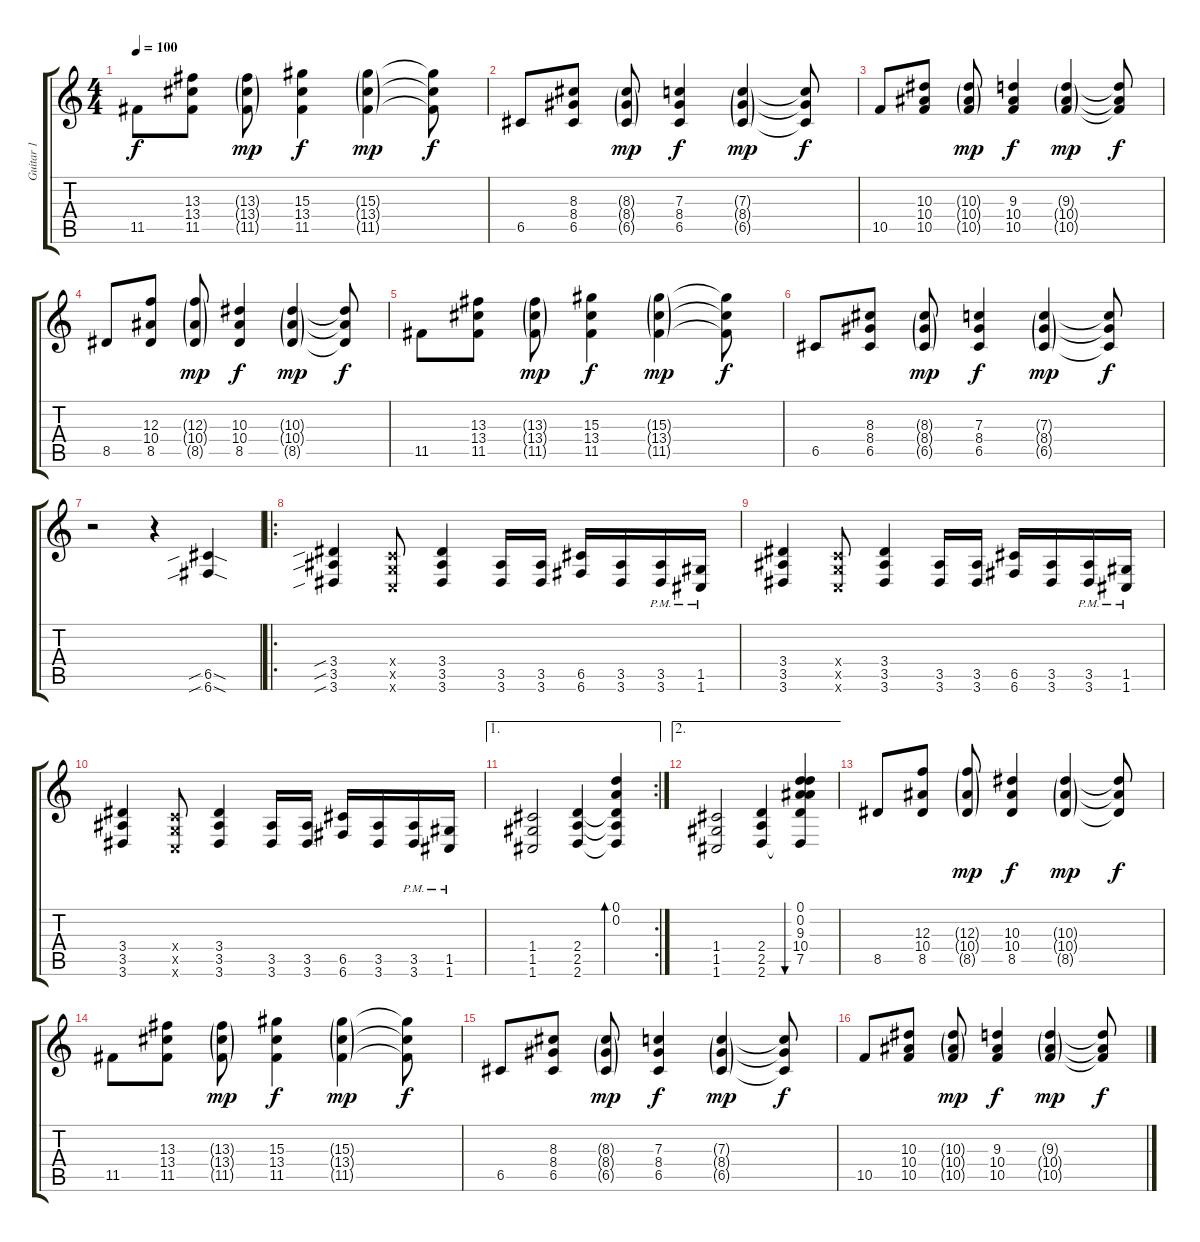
\track ("Guitar 1" "Guitar 1") {instrument distortionguitar}
\staff {score tabs}
\tuning (D4 A3 F3 C3 G2 C2) {hide}
\ts (4 4)
\tempo 100
\clef g2
\ks c
11.5.8{dy f} (13.3 13.4 11.5).8 (13.3{g} 13.4{g} 11.5{g}).8{dy mp} (15.3 13.4 11.5).4{dy f} (15.3{g} 13.4{g} 11.5{g}).4{dy mp} (15.3{t} 13.4{t} 11.5{t}).8{dy f} |
6.5.8 (8.3 8.4 6.5).8 (8.3{g} 8.4{g} 6.5{g}).8{dy mp} (7.3 8.4 6.5).4{dy f} (7.3{g} 8.4{g} 6.5{g}).4{dy mp} (7.3{t} 8.4{t} 6.5{t}).8{dy f} |
10.5.8 (10.3 10.4 10.5).8 (10.3{g} 10.4{g} 10.5{g}).8{dy mp} (9.3 10.4 10.5).4{dy f} (9.3{g} 10.4{g} 10.5{g}).4{dy mp} (9.3{t} 10.4{t} 10.5{t}).8{dy f} |
8.5.8 (12.3 10.4 8.5).8 (12.3{g} 10.4{g} 8.5{g}).8{dy mp} (10.3 10.4 8.5).4{dy f} (10.3{g} 10.4{g} 8.5{g}).4{dy mp} (10.3{t} 10.4{t} 8.5{t}).8{dy f} |
11.5.8 (13.3 13.4 11.5).8 (13.3{g} 13.4{g} 11.5{g}).8{dy mp} (15.3 13.4 11.5).4{dy f} (15.3{g} 13.4{g} 11.5{g}).4{dy mp} (15.3{t} 13.4{t} 11.5{t}).8{dy f} |
6.5.8 (8.3 8.4 6.5).8 (8.3{g} 8.4{g} 6.5{g}).8{dy mp} (7.3 8.4 6.5).4{dy f} (7.3{g} 8.4{g} 6.5{g}).4{dy mp} (7.3{t} 8.4{t} 6.5{t}).8{dy f} |
r.2{instrument distortionguitar} r.4 (6.5{sib sod} 6.6{sib sod}).4 |
\ro
(3.4{sib} 3.5{sib} 3.6{sib}).4 (0.4{x} 0.5{x} 0.6{x}).8 (3.4 3.5 3.6).4 (3.5 3.6).16 (3.5 3.6).16 (6.5 6.6).16 (3.5 3.6).16 (3.5{pm} 3.6{pm}).16 (1.5{pm} 1.6{pm}).16 |
(3.4 3.5 3.6).4 (0.4{x} 0.5{x} 0.6{x}).8 (3.4 3.5 3.6).4 (3.5 3.6).16 (3.5 3.6).16 (6.5 6.6).16 (3.5 3.6).16 (3.5{pm} 3.6{pm}).16 (1.5{pm} 1.6{pm}).16 |
(3.4 3.5 3.6).4 (0.4{x} 0.5{x} 0.6{x}).8 (3.4 3.5 3.6).4 (3.5 3.6).16 (3.5 3.6).16 (6.5 6.6).16 (3.5 3.6).16 (3.5{pm} 3.6{pm}).16 (1.5{pm} 1.6{pm}).16 |
\ae 1
\rc 2
(1.4 1.5 1.6).2 (2.4 2.5 2.6).4 (0.1 0.2 2.4{t} 2.5{t} 2.6{t}).4{bd 60} |
\ae 2
(1.4 1.5 1.6).2 (2.4 2.5 2.6).4 (0.1 0.2 9.3 10.4 7.5 2.6{t}).4{bu 60} |
8.5.8{instrument electricguitarclean} (12.3 10.4 8.5).8 (12.3{g} 10.4{g} 8.5{g}).8{dy mp} (10.3 10.4 8.5).4{dy f} (10.3{g} 10.4{g} 8.5{g}).4{dy mp} (10.3{t} 10.4{t} 8.5{t}).8{dy f} |
11.5.8 (13.3 13.4 11.5).8 (13.3{g} 13.4{g} 11.5{g}).8{dy mp} (15.3 13.4 11.5).4{dy f} (15.3{g} 13.4{g} 11.5{g}).4{dy mp} (15.3{t} 13.4{t} 11.5{t}).8{dy f} |
6.5.8 (8.3 8.4 6.5).8 (8.3{g} 8.4{g} 6.5{g}).8{dy mp} (7.3 8.4 6.5).4{dy f} (7.3{g} 8.4{g} 6.5{g}).4{dy mp} (7.3{t} 8.4{t} 6.5{t}).8{dy f} |
10.5.8 (10.3 10.4 10.5).8 (10.3{g} 10.4{g} 10.5{g}).8{dy mp} (9.3 10.4 10.5).4{dy f} (9.3{g} 10.4{g} 10.5{g}).4{dy mp} (9.3{t} 10.4{t} 10.5{t}).8{dy f}
